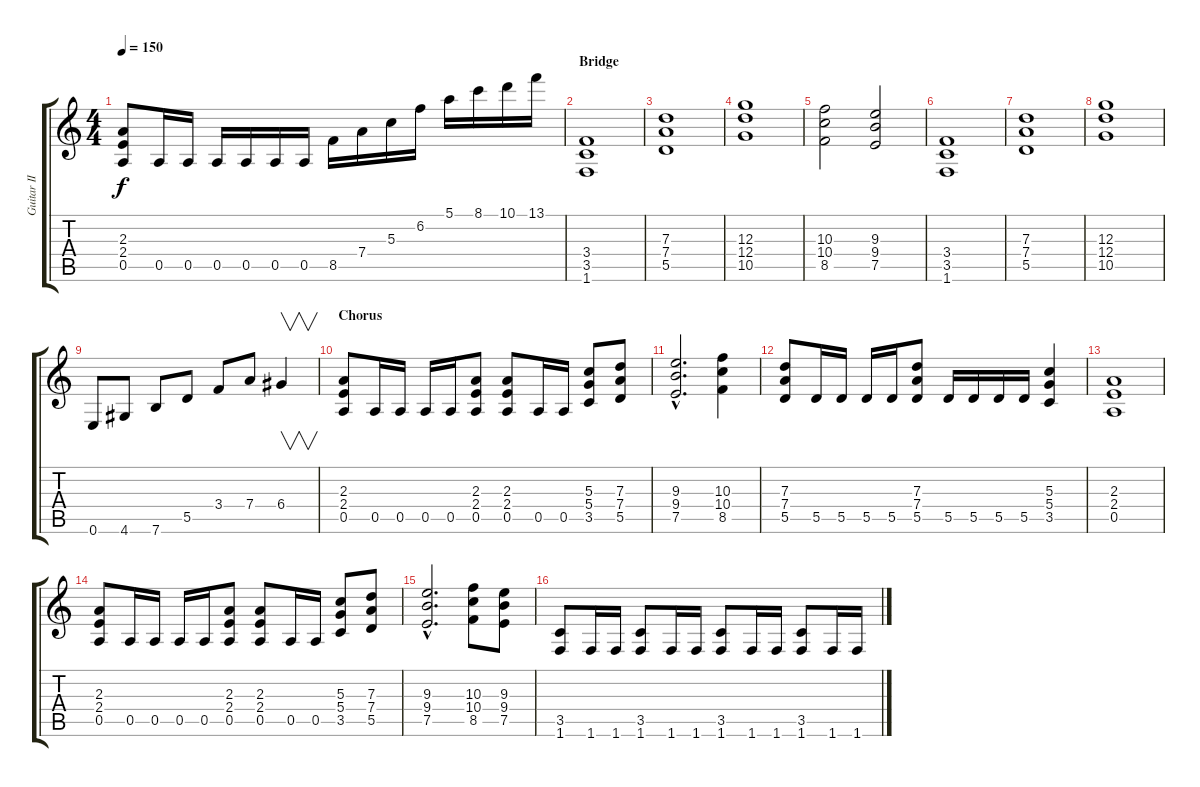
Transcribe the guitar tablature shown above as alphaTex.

\track ("Guitar II" "Guitar II") {instrument distortionguitar}
\staff {score tabs}
\tuning (E4 B3 G3 D3 A2 E2) {hide}
\ts (4 4)
\tempo 150
\clef g2
\ks c
(2.3 2.4 0.5).8{dy f} 0.5.16 0.5.16 0.5.16 0.5.16 0.5.16 0.5.16 8.5.16 7.4.16 5.3.16 6.2.16 5.1.16 8.1.16 10.1.16 13.1.16 |
\section ("" "Bridge")
(3.4 3.5 1.6).1 |
(7.3 7.4 5.5).1 |
(12.3 12.4 10.5).1 |
(10.3 10.4 8.5).2 (9.3 9.4 7.5).2 |
(3.4 3.5 1.6).1 |
(7.3 7.4 5.5).1 |
(12.3 12.4 10.5).1 |
0.6.8 4.6.8 7.6.8 5.5.8 3.4.8 7.4.8 6.4.4{v} |
\section ("" "Chorus")
(2.3 2.4 0.5).8 0.5.16 0.5.16 0.5.16 0.5.16 (2.3 2.4 0.5).8 (2.3 2.4 0.5).8 0.5.16 0.5.16 (5.3 5.4 3.5).8 (7.3 7.4 5.5).8 |
(9.3{hac} 9.4{hac} 7.5{hac}).2{d} (10.3 10.4 8.5).4 |
(7.3 7.4 5.5).8 5.5.16 5.5.16 5.5.16 5.5.16 (7.3 7.4 5.5).8 5.5.16 5.5.16 5.5.16 5.5.16 (5.3 5.4 3.5).4 |
(2.3 2.4 0.5).1 |
(2.3 2.4 0.5).8 0.5.16 0.5.16 0.5.16 0.5.16 (2.3 2.4 0.5).8 (2.3 2.4 0.5).8 0.5.16 0.5.16 (5.3 5.4 3.5).8 (7.3 7.4 5.5).8 |
(9.3{hac} 9.4{hac} 7.5{hac}).2{d} (10.3 10.4 8.5).8 (9.3 9.4 7.5).8 |
(3.5 1.6).8 1.6.16 1.6.16 (3.5 1.6).8 1.6.16 1.6.16 (3.5 1.6).8 1.6.16 1.6.16 (3.5 1.6).8 1.6.16 1.6.16
